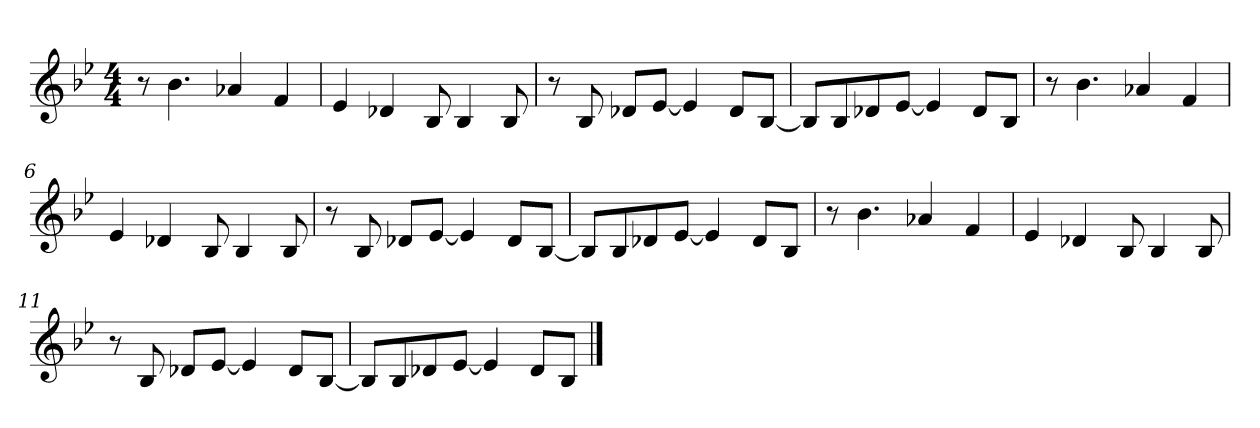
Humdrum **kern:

**kern
*part1
*staff1
*clefG2
*k[b-e-]
*B-:
*M4/4
=1
8r
4.b-
4a-
4f
=2
4e-
4d-
8B-L
4B-
8B-
=3
8r
8B-
8d-L
[8e-J
4e-]
8d-L
[8B-J
=4
8B-L]
8B-
8d-
[8e-J
4e-]
8d-L
8B-J
!!LO:LB:g=z
=5
8r
4.b-
4a-
4f
=6
4e-
4d-
8B-L
4B-
8B-
=7
8r
8B-
8d-L
[8e-J
4e-]
8d-L
[8B-J
=8
8B-L]
8B-
8d-
[8e-J
4e-]
8d-L
8B-J
!!LO:LB:g=z
=9
8r
4.b-
4a-
4f
=10
4e-
4d-
8B-L
4B-
8B-
=11
8r
8B-
8d-L
[8e-J
4e-]
8d-L
[8B-J
=12
8B-L]
8B-
8d-
[8e-J
4e-]
8d-L
8B-J
==
*-
